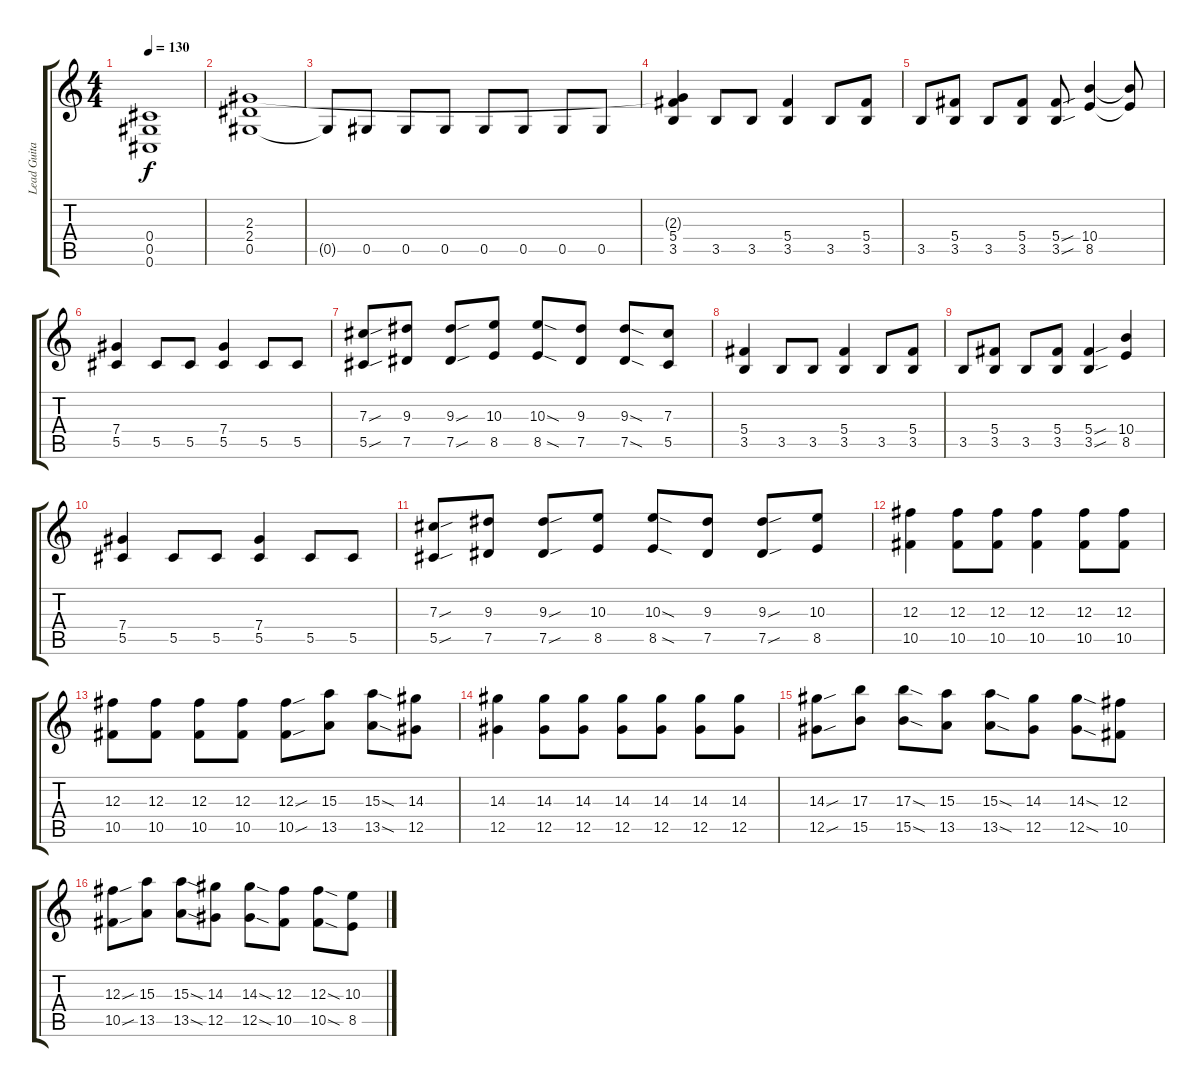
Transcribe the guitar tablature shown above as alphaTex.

\track ("Lead Guitar" "Lead Guita") {instrument overdrivenguitar}
\staff {score tabs}
\tuning (Eb4 Bb3 Gb3 Db3 Ab2 Db2) {hide}
\ts (4 4)
\tempo 130
\clef g2
\ks c
(0.4 0.5 0.6).1{dy f} |
(2.3 2.4 0.5).1 |
0.5{t}.8 0.5.8 0.5.8 0.5.8 0.5.8 0.5.8 0.5.8 0.5.8 |
(2.3{t} 5.4 3.5).4 3.5.8 3.5.8 (5.4 3.5).4 3.5.8 (5.4 3.5).8 |
3.5.8 (5.4 3.5).8 3.5.8 (5.4 3.5).8 (5.4{sou} 3.5{sou}).8 (10.4 8.5).4 (10.4{t} 8.5{t}).8 |
(7.4 5.5).4 5.5.8 5.5.8 (7.4 5.5).4 5.5.8 5.5.8 |
(7.3{sou} 5.5{sou}).8 (9.3 7.5).8 (9.3{sou} 7.5{sou}).8 (10.3 8.5).8 (10.3{sod} 8.5{sod}).8 (9.3 7.5).8 (9.3{sod} 7.5{sod}).8 (7.3 5.5).8 |
(5.4 3.5).4 3.5.8 3.5.8 (5.4 3.5).4 3.5.8 (5.4 3.5).8 |
3.5.8 (5.4 3.5).8 3.5.8 (5.4 3.5).8 (5.4{sou} 3.5{sou}).4 (10.4 8.5).4 |
(7.4 5.5).4 5.5.8 5.5.8 (7.4 5.5).4 5.5.8 5.5.8 |
(7.3{sou} 5.5{sou}).8 (9.3 7.5).8 (9.3{sou} 7.5{sou}).8 (10.3 8.5).8 (10.3{sod} 8.5{sod}).8 (9.3 7.5).8 (9.3{sou} 7.5{sou}).8 (10.3 8.5).8 |
(12.3 10.5).4 (12.3 10.5).8 (12.3 10.5).8 (12.3 10.5).4 (12.3 10.5).8 (12.3 10.5).8 |
(12.3 10.5).8 (12.3 10.5).8 (12.3 10.5).8 (12.3 10.5).8 (12.3{sou} 10.5{sou}).8 (15.3 13.5).8 (15.3{sod} 13.5{sod}).8 (14.3 12.5).8 |
(14.3 12.5).4 (14.3 12.5).8 (14.3 12.5).8 (14.3 12.5).8 (14.3 12.5).8 (14.3 12.5).8 (14.3 12.5).8 |
(14.3{sou} 12.5{sou}).8 (17.3 15.5).8 (17.3{sod} 15.5{sod}).8 (15.3 13.5).8 (15.3{sod} 13.5{sod}).8 (14.3 12.5).8 (14.3{sod} 12.5{sod}).8 (12.3 10.5).8 |
(12.3{sou} 10.5{sou}).8 (15.3 13.5).8 (15.3{sod} 13.5{sod}).8 (14.3 12.5).8 (14.3{sod} 12.5{sod}).8 (12.3 10.5).8 (12.3{sod} 10.5{sod}).8 (10.3 8.5).8
